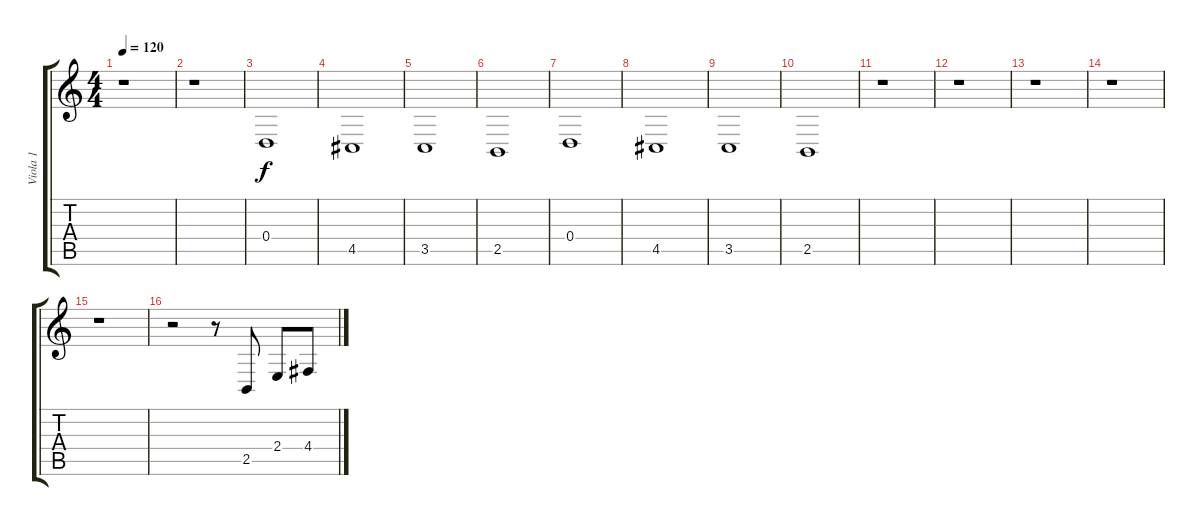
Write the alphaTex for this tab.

\track ("Viola 1" "Viola 1") {instrument viola}
\staff {score tabs}
\tuning (E4 B3 G3 D3 A2 E2) {hide}
\ts (4 4)
\tempo 120
\clef g2
\ks c
r.1{dy f} |
r.1 |
0.4.1 |
4.5.1 |
3.5.1 |
2.5.1 |
0.4.1 |
4.5.1 |
3.5.1 |
2.5.1 |
r.1 |
r.1 |
r.1 |
r.1 |
r.1 |
r.2 r.8 2.5.8 2.4.8 4.4.8
